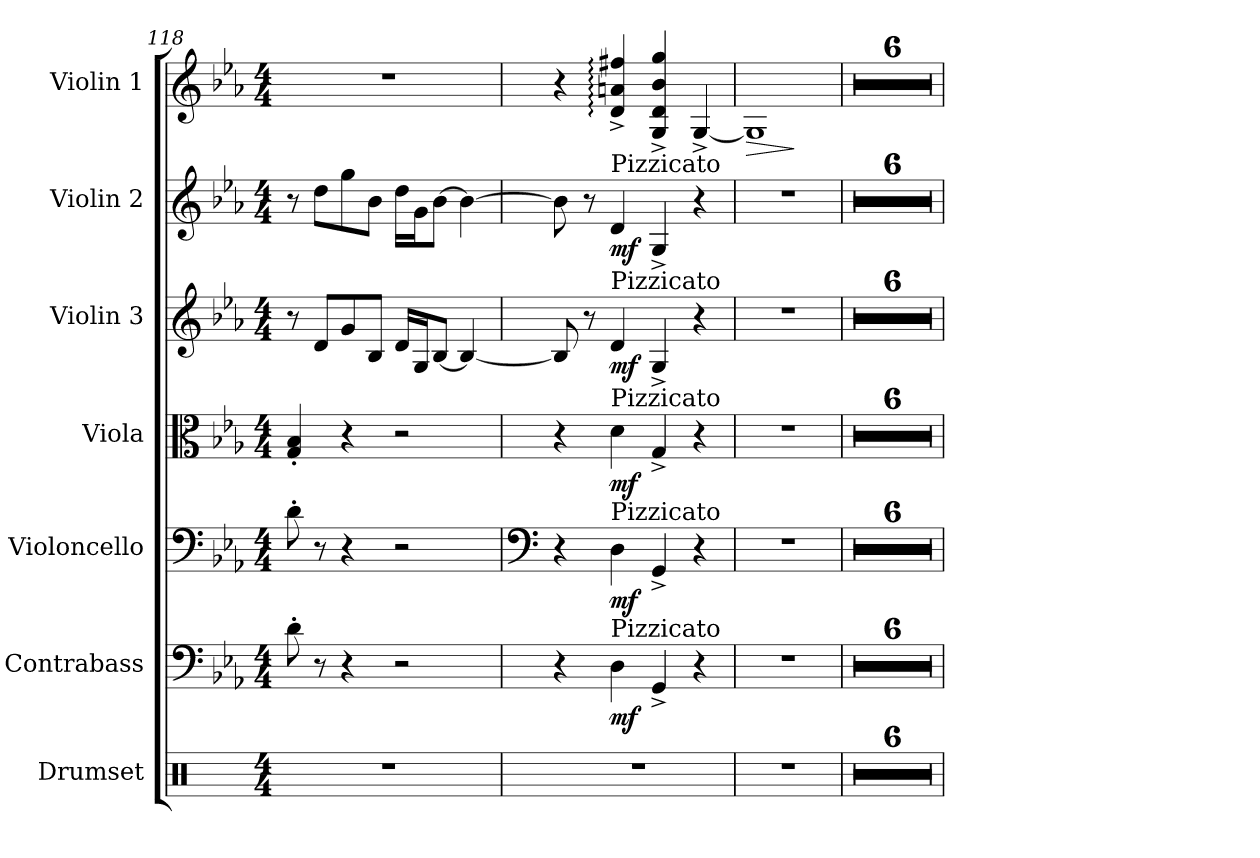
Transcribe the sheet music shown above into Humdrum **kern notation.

**kern	**kern	**dynam	**kern	**dynam	**kern	**dynam	**kern	**dynam	**kern	**dynam	**kern	**dynam
*part7	*part6	*part6	*part5	*part5	*part4	*part4	*part3	*part3	*part2	*part2	*part1	*part1
*staff7	*staff6	*staff6	*staff5	*staff5	*staff4	*staff4	*staff3	*staff3	*staff2	*staff2	*staff1	*staff1
*I"Drumset	*I"Contrabass	*	*I"Violoncello	*	*I"Viola	*	*I"Violin 3	*	*I"Violin 2	*	*I"Violin 1	*
*I'Drs.	*I'Cb.	*	*I'Vc.	*	*I'Vla.	*	*I'Vln.	*	*I'Vln.	*	*I'Vln.	*
*clefX	*clefF4	*	*clefF4	*	*clefC3	*	*clefG2	*	*clefG2	*	*clefG2	*
*	*ITrd7c12	*	*	*	*	*	*	*	*	*	*	*
*k[]	*k[b-e-a-]	*	*k[b-e-a-]	*	*k[b-e-a-]	*	*k[b-e-a-]	*	*k[b-e-a-]	*	*k[b-e-a-]	*
*M4/4	*M4/4	*	*M4/4	*	*M4/4	*	*M4/4	*	*M4/4	*	*M4/4	*
=118	=118	=118	=118	=118	=118	=118	=118	=118	=118	=118	=118	=118
1r	8D'\	.	8d'\	.	4G/' 4B-/'	.	8r	.	8r	.	1r	.
.	8r	.	8r	.	.	.	8d/L	.	8dd\L	.	.	.
.	4r	.	4r	.	4r	.	8g/	.	8gg\	.	.	.
.	.	.	.	.	.	.	8B-/J	.	8b-\J	.	.	.
.	2r	.	2r	.	2r	.	16d/LL	.	16dd\LL	.	.	.
.	.	.	.	.	.	.	16G/J	.	16g\J	.	.	.
.	.	.	.	.	.	.	[8B-/J	.	[8b-\J	.	.	.
.	.	.	.	.	.	.	4B-/_	.	4b-\_	.	.	.
=119	=119	=119	=119	=119	=119	=119	=119	=119	=119	=119	=119	=119
*	*	*	*clefF4	*	*	*	*	*	*	*	*	*
1r	4r	.	4r	.	4r	.	8B-/]	.	8b-\]	.	4r	.
.	.	.	.	.	.	.	8r	.	8r	.	.	.
!	!	!	!	!	!	!	!	!	!LO:TX:a:t=Pizzicato	!	!	!
!	!	!	!	!	!	!	!LO:TX:a:t=Pizzicato	!	!	!	!	!
!	!	!	!	!	!LO:TX:a:t=Pizzicato	!	!	!	!	!	!	!
!	!	!	!LO:TX:a:t=Pizzicato	!	!	!	!	!	!	!	!	!
!	!LO:TX:a:t=Pizzicato	!	!	!	!	!	!	!	!	!	!	!
!	!	!LO:DY:b	!	!LO:DY:b	!	!LO:DY:b	!	!LO:DY:b	!	!LO:DY:b	!	!
.	4DD\	mf	4D\	mf	4d\	mf	4d/	mf	4d/	mf	4d/:^ 4an/:^ 4ff#X/:^	.
.	4GGG^/	.	4GG^/	.	4G^/	.	4G^/	.	4G^/	.	4G/^ 4d/^ 4b-/^ 4gg/^	.
.	4r	.	4r	.	4r	.	4r	.	4r	.	[4G^/	.
!!LO:PB:g=z
=120	=120	=120	=120	=120	=120	=120	=120	=120	=120	=120	=120	=120
!	!	!	!	!	!	!	!	!	!	!	!	!LO:HP:b
1r	1r	.	1r	.	1r	.	1r	.	1r	.	1G]	>
.	.	.	.	.	.	.	.	.	.	.	.	]
=121	=121	=121	=121	=121	=121	=121	=121	=121	=121	=121	=121	=121
1r	1r	.	1r	.	1r	.	1r	.	1r	.	1r	.
=122	=122	=122	=122	=122	=122	=122	=122	=122	=122	=122	=122	=122
1r	1r	.	1r	.	1r	.	1r	.	1r	.	1r	.
=123	=123	=123	=123	=123	=123	=123	=123	=123	=123	=123	=123	=123
1r	1r	.	1r	.	1r	.	1r	.	1r	.	1r	.
=124	=124	=124	=124	=124	=124	=124	=124	=124	=124	=124	=124	=124
1r	1r	.	1r	.	1r	.	1r	.	1r	.	1r	.
=125	=125	=125	=125	=125	=125	=125	=125	=125	=125	=125	=125	=125
1r	1r	.	1r	.	1r	.	1r	.	1r	.	1r	.
=126	=126	=126	=126	=126	=126	=126	=126	=126	=126	=126	=126	=126
1r	1r	.	1r	.	1r	.	1r	.	1r	.	1r	.
=	=	=	=	=	=	=	=	=	=	=	=	=
*-	*-	*-	*-	*-	*-	*-	*-	*-	*-	*-	*-	*-
